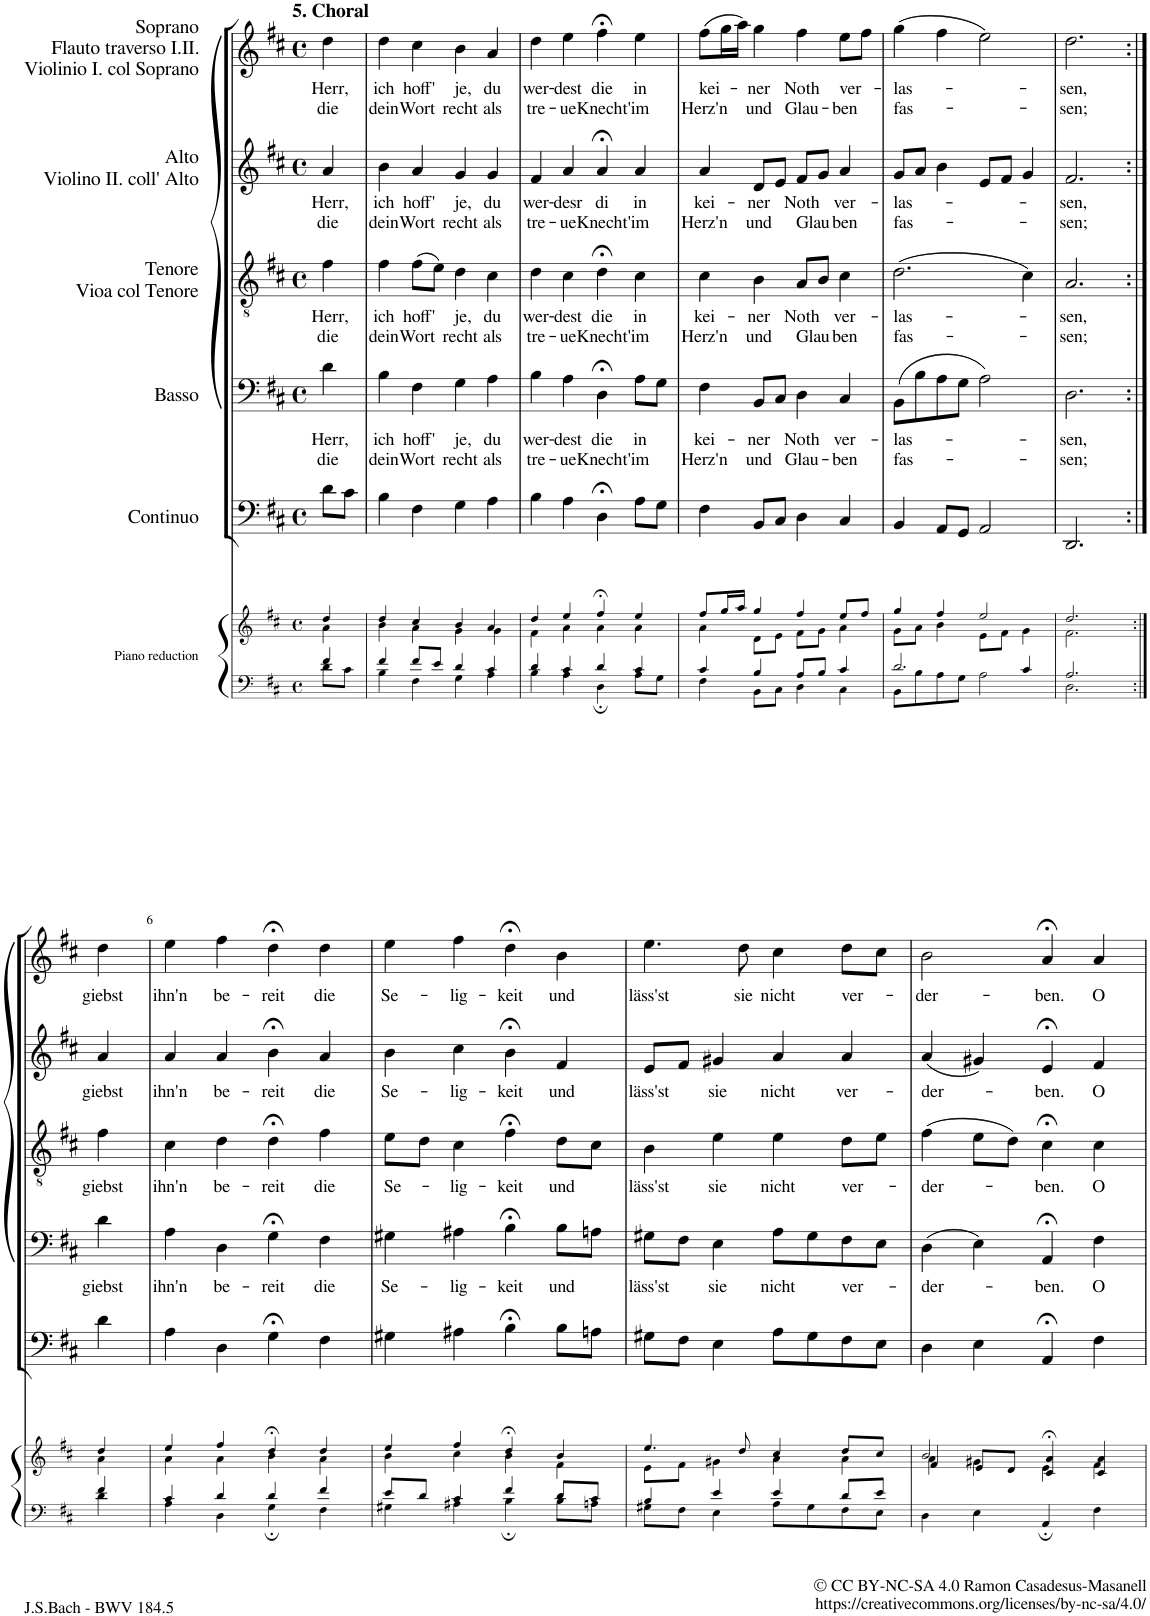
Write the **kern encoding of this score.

**kern	**kern	**kern	**kern	**text	**text	**kern	**text	**text	**kern	**text	**text	**kern	**text	**text
*part6	*part6	*part5	*part4	*part4	*part4	*part3	*part3	*part3	*part2	*part2	*part2	*part1	*part1	*part1
*staff7	*staff6	*staff5	*staff4	*staff4	*staff4	*staff3	*staff3	*staff3	*staff2	*staff2	*staff2	*staff1	*staff1	*staff1
*I"Piano reduction	*	*I"Continuo	*I"Basso	*	*	*I"Tenore Vioa col Tenore	*	*	*I"Alto Violino II. coll' Alto	*	*	*I"Soprano Flauto traverso I.II. Violinio I. col Soprano	*	*
*I'Pno	*	*	*	*	*	*	*	*	*	*	*	*	*	*
*stria5	*stria5	*	*	*	*	*	*	*	*	*	*	*	*	*
*clefF4	*clefG2	*clefF4	*clefF4	*	*	*clefGv2	*	*	*clefG2	*	*	*clefG2	*	*
*k[f#c#]	*k[f#c#]	*k[f#c#]	*k[f#c#]	*	*	*k[f#c#]	*	*	*k[f#c#]	*	*	*k[f#c#]	*	*
*M4/4	*M4/4	*M4/4	*M4/4	*	*	*M4/4	*	*	*M4/4	*	*	*M4/4	*	*
*met(c)	*met(c)	*met(c)	*met(c)	*	*	*met(c)	*	*	*met(c)	*	*	*met(c)	*	*
=	=	=	=	=	=	=	=	=	=	=	=	=	=	=
*^	*^	*	*	*	*	*	*	*	*	*	*	*	*	*
!	!	!	!	!	!	!	!	!	!	!	!	!	!	!LO:TX:a:B:t=5. Choral	!	!
!	!	!	!	!	!	!LO:LY:b	!LO:LY:b	!	!LO:LY:b	!LO:LY:b	!	!LO:LY:b	!LO:LY:b	!	!LO:LY:b	!LO:LY:b
4f#/	8d\L	4dd/	4a\	8d\L	4d\	Herr,	die	4f#\	Herr,	die	4a/	Herr,	die	4dd\	Herr,	die
.	8c#\J	.	.	8c#\J	.	.	.	.	.	.	.	.	.	.	.	.
=1	=1	=1	=1	=1	=1	=1	=1	=1	=1	=1	=1	=1	=1	=1	=1	=1
!	!	!	!	!	!	!LO:LY:b	!LO:LY:b	!	!LO:LY:b	!LO:LY:b	!	!LO:LY:b	!LO:LY:b	!	!LO:LY:b	!LO:LY:b
4f#/	4B\	4dd/	4b\	4B\	4B\	ich	dein	4f#\	ich	dein	4b\	ich	dein	4dd\	ich	dein
!	!	!	!	!	!	!LO:LY:b	!LO:LY:b	!	!LO:LY:b	!LO:LY:b	!	!LO:LY:b	!LO:LY:b	!	!LO:LY:b	!LO:LY:b
8f#/L	4F#\	4cc#/	4a\	4F#\	4F#\	hoff'	Wort	(8f#\L	hoff'	Wort	4a/	hoff'	Wort	4cc#\	hoff'	Wort
8e/J	.	.	.	.	.	.	.	8e\J)	.	.	.	.	.	.	.	.
!	!	!	!	!	!	!LO:LY:b	!LO:LY:b	!	!LO:LY:b	!LO:LY:b	!	!LO:LY:b	!LO:LY:b	!	!LO:LY:b	!LO:LY:b
4d/	4G\	4b/	4g\	4G\	4G\	je,	recht	4d\	je,	recht	4g/	je,	recht	4b\	je,	recht
!	!	!	!	!	!	!LO:LY:b	!LO:LY:b	!	!LO:LY:b	!LO:LY:b	!	!LO:LY:b	!LO:LY:b	!	!LO:LY:b	!LO:LY:b
4c#/	4A\	4a/	4g\	4A\	4A\	du	als	4c#\	du	als	4g/	du	als	4a/	du	als
=2	=2	=2	=2	=2	=2	=2	=2	=2	=2	=2	=2	=2	=2	=2	=2	=2
!	!	!	!	!	!	!LO:LY:b	!LO:LY:b	!	!LO:LY:b	!LO:LY:b	!	!LO:LY:b	!LO:LY:b	!	!LO:LY:b	!LO:LY:b
4d/	4B\	4dd/	4f#\	4B\	4B\	wer-	tre-	4d\	wer-	tre-	4f#/	wer-	tre-	4dd\	wer-	tre-
!	!	!	!	!	!	!LO:LY:b	!LO:LY:b	!	!LO:LY:b	!LO:LY:b	!	!LO:LY:b	!LO:LY:b	!	!LO:LY:b	!LO:LY:b
4c#/	4A\	4ee/	4a\	4A\	4A\	-dest	-ue	4c#\	-dest	-ue	4a/	-desr	-ue	4ee\	-dest	-ue
!	!	!	!	!	!	!LO:LY:b	!LO:LY:b	!	!LO:LY:b	!LO:LY:b	!	!LO:LY:b	!LO:LY:b	!	!LO:LY:b	!LO:LY:b
4d/	4D;\	4ff#;</	4a\	4D;<\	4D;<\	die	Knecht'	4d;<\	die	Knecht'	4a;</	di	Knecht'	4ff#;<\	die	Knecht'
!	!	!	!	!	!	!LO:LY:b	!LO:LY:b	!	!LO:LY:b	!LO:LY:b	!	!LO:LY:b	!LO:LY:b	!	!LO:LY:b	!LO:LY:b
4c#/	8A\L	4ee/	4a\	8A\L	8A\L	in	im	4c#\	in	im	4a/	in	im	4ee\	in	im
.	8G\J	.	.	8G\J	8G\J	.	.	.	.	.	.	.	.	.	.	.
=3	=3	=3	=3	=3	=3	=3	=3	=3	=3	=3	=3	=3	=3	=3	=3	=3
!	!	!	!	!	!	!LO:LY:b	!LO:LY:b	!	!LO:LY:b	!LO:LY:b	!	!LO:LY:b	!LO:LY:b	!	!LO:LY:b	!LO:LY:b
4c#/	4F#\	8ff#/L	4a\	4F#\	4F#\	kei-	Herz'n	4c#\	kei-	Herz'n	4a/	kei-	Herz'n	(8ff#\L	kei-	Herz'n
.	.	16gg/L	.	.	.	.	.	.	.	.	.	.	.	16gg\L	.	.
.	.	16aa/JJ	.	.	.	.	.	.	.	.	.	.	.	16aa\JJ)	.	.
!	!	!	!	!	!	!LO:LY:b	!LO:LY:b	!	!LO:LY:b	!LO:LY:b	!	!LO:LY:b	!LO:LY:b	!	!LO:LY:b	!LO:LY:b
4B/	8BB\L	4gg/	8d\L	8BB/L	8BB/L	-ner	und	4B\	-ner	und	8d/L	-ner	und	4gg\	-ner	und
.	8C#\J	.	8e\J	8C#/J	8C#/J	.	.	.	.	.	8e/J	.	.	.	.	.
!	!	!	!	!	!	!LO:LY:b	!LO:LY:b	!	!LO:LY:b	!LO:LY:b	!	!LO:LY:b	!LO:LY:b	!	!LO:LY:b	!LO:LY:b
8A/L	4D\	4ff#/	8f#\L	4D\	4D\	Noth	Glau-	8A/L	Noth	Glau-	8f#/L	Noth	Glau-	4ff#\	Noth	Glau-
8B/J	.	.	8g\J	.	.	.	.	8B/J	.	.	8g/J	.	.	.	.	.
!	!	!	!	!	!	!LO:LY:b	!LO:LY:b	!	!LO:LY:b	!LO:LY:b	!	!LO:LY:b	!LO:LY:b	!	!LO:LY:b	!LO:LY:b
4c#/	4C#\	8ee/L	4a\	4C#/	4C#/	ver-	-ben	4c#\	ver-	-ben	4a/	ver-	-ben	8ee\L	ver-	-ben
.	.	8ff#/J	.	.	.	.	.	.	.	.	.	.	.	8ff#\J	.	.
=4	=4	=4	=4	=4	=4	=4	=4	=4	=4	=4	=4	=4	=4	=4	=4	=4
!	!	!	!	!	!	!LO:LY:b	!LO:LY:b	!	!LO:LY:b	!LO:LY:b	!	!LO:LY:b	!LO:LY:b	!	!LO:LY:b	!LO:LY:b
2.d/	8BB\L	4gg/	8g\L	4BB/	(8BB\L	-las-	fas-	(2.d\	-las-	fas-	8g/L	-las-	fas-	(4gg\	-las-	fas-
.	8B\	.	8a\J	.	8B\	.	.	.	.	.	8a/J	.	.	.	.	.
.	8A\	4ff#/	4b\	8AA/L	8A\	.	.	.	.	.	4b\	.	.	4ff#\	.	.
.	8G\J	.	.	8GG/J	8G\J	.	.	.	.	.	.	.	.	.	.	.
.	2A\	2ee/	8e\L	2AA/	2A\)	.	.	.	.	.	8e/L	.	.	2ee\)	.	.
.	.	.	8f#\J	.	.	.	.	.	.	.	8f#/J	.	.	.	.	.
4c#/	.	.	4g\	.	.	.	.	4c#\)	.	.	4g/	.	.	.	.	.
=5	=5	=5	=5	=5	=5	=5	=5	=5	=5	=5	=5	=5	=5	=5	=5	=5
!	!	!	!	!	!	!LO:LY:b	!LO:LY:b	!	!LO:LY:b	!LO:LY:b	!	!LO:LY:b	!LO:LY:b	!	!LO:LY:b	!LO:LY:b
2.A/	2.D\	2.dd/	2.f#\	2.DD/	2.D\	-sen,	-sen;	2.A/	-sen,	-sen;	2.f#/	-sen,	-sen;	2.dd\	-sen,	-sen;
!!LO:LB:g=z
=5X1:|!	=5X1:|!	=5X1:|!	=5X1:|!	=5X1:|!	=5X1:|!	=5X1:|!	=5X1:|!	=5X1:|!	=5X1:|!	=5X1:|!	=5X1:|!	=5X1:|!	=5X1:|!	=5X1:|!	=5X1:|!	=5X1:|!
!	!	!	!	!	!	!LO:LY:b	!	!	!LO:LY:b	!	!	!LO:LY:b	!	!	!LO:LY:b	!
4f#/	4d\	4dd/	4a\	4d\	4d\	giebst	.	4f#\	giebst	.	4a/	giebst	.	4dd\	giebst	.
=6	=6	=6	=6	=6	=6	=6	=6	=6	=6	=6	=6	=6	=6	=6	=6	=6
!	!	!	!	!	!	!LO:LY:b	!	!	!LO:LY:b	!	!	!LO:LY:b	!	!	!LO:LY:b	!
4c#/	4A\	4ee/	4a\	4A\	4A\	ihn'n	.	4c#\	ihn'n	.	4a/	ihn'n	.	4ee\	ihn'n	.
!	!	!	!	!	!	!LO:LY:b	!	!	!LO:LY:b	!	!	!LO:LY:b	!	!	!LO:LY:b	!
4d/	4D\	4ff#/	4a\	4D\	4D\	be-	.	4d\	be-	.	4a/	be-	.	4ff#\	be-	.
!	!	!	!	!	!	!LO:LY:b	!	!	!LO:LY:b	!	!	!LO:LY:b	!	!	!LO:LY:b	!
4d;/	4G\	4dd;</	4b\	4G;<\	4G;<\	-reit	.	4d;<\	-reit	.	4b;<\	-reit	.	4dd;<\	-reit	.
!	!	!	!	!	!	!LO:LY:b	!	!	!LO:LY:b	!	!	!LO:LY:b	!	!	!LO:LY:b	!
4f#/	4F#\	4dd/	4a\	4F#\	4F#\	die	.	4f#\	die	.	4a/	die	.	4dd\	die	.
=7	=7	=7	=7	=7	=7	=7	=7	=7	=7	=7	=7	=7	=7	=7	=7	=7
!	!	!	!	!	!	!LO:LY:b	!	!	!LO:LY:b	!	!	!LO:LY:b	!	!	!LO:LY:b	!
8e/L	4G#X\	4ee/	4b\	4G#X\	4G#X\	Se-	.	8e\L	Se-	.	4b\	Se-	.	4ee\	Se-	.
8d/J	.	.	.	.	.	.	.	8d\J	.	.	.	.	.	.	.	.
!	!	!	!	!	!	!LO:LY:b	!	!	!LO:LY:b	!	!	!LO:LY:b	!	!	!LO:LY:b	!
4c#/	4A#X\	4ff#/	4cc#\	4A#X\	4A#X\	-lig-	.	4c#\	-lig-	.	4cc#\	-lig-	.	4ff#\	-lig-	.
!	!	!	!	!	!	!LO:LY:b	!	!	!LO:LY:b	!	!	!LO:LY:b	!	!	!LO:LY:b	!
4f#;/	4B\	4dd;</	4b\	4B;<\	4B;<\	-keit	.	4f#;<\	-keit	.	4b;<\	-keit	.	4dd;<\	-keit	.
!	!	!	!	!	!	!LO:LY:b	!	!	!LO:LY:b	!	!	!LO:LY:b	!	!	!LO:LY:b	!
8d/L	8B\L	4b/	4f#\	8B\L	8B\L	und	.	8d\L	und	.	4f#/	und	.	4b\	und	.
8c#/J	8An\J	.	.	8An\J	8An\J	.	.	8c#\J	.	.	.	.	.	.	.	.
=8	=8	=8	=8	=8	=8	=8	=8	=8	=8	=8	=8	=8	=8	=8	=8	=8
!	!	!	!	!	!	!LO:LY:b	!	!	!LO:LY:b	!	!	!LO:LY:b	!	!	!LO:LY:b	!
4B/	8G#X\L	4.ee/	8e\L	8G#X\L	8G#X\L	läss'st	.	4B\	läss'st	.	8e/L	läss'st	.	4.ee\	läss'st	.
.	8F#\J	.	8f#\J	8F#\J	8F#\J	.	.	.	.	.	8f#/J	.	.	.	.	.
!	!	!	!	!	!	!LO:LY:b	!	!	!LO:LY:b	!	!	!LO:LY:b	!	!	!	!
4e/	4E\	.	4g#X\	4E\	4E\	sie	.	4e\	sie	.	4g#X/	sie	.	.	.	.
!	!	!	!	!	!	!	!	!	!	!	!	!	!	!	!LO:LY:b	!
.	.	8dd/	.	.	.	.	.	.	.	.	.	.	.	8dd\	sie	.
!	!	!	!	!	!	!LO:LY:b	!	!	!LO:LY:b	!	!	!LO:LY:b	!	!	!LO:LY:b	!
4e/	8A\L	4cc#/	4a\	8A\L	8A\L	nicht	.	4e\	nicht	.	4a/	nicht	.	4cc#\	nicht	.
.	8G#\	.	.	8G#\	8G#\	.	.	.	.	.	.	.	.	.	.	.
!	!	!	!	!	!	!LO:LY:b	!	!	!LO:LY:b	!	!	!LO:LY:b	!	!	!LO:LY:b	!
8d/L	8F#\	8dd/L	4a\	8F#\	8F#\	ver-	.	8d\L	ver-	.	4a/	ver-	.	8dd\L	ver-	.
8e/J	8E\J	8cc#/J	.	8E\J	8E\J	.	.	8e\J	.	.	.	.	.	8cc#\J	.	.
=9	=9	=9	=9	=9	=9	=9	=9	=9	=9	=9	=9	=9	=9	=9	=9	=9
*	*	*	*^	*	*	*	*	*	*	*	*	*	*	*	*	*
!	!	!	!	!	!	!	!LO:LY:b	!	!	!LO:LY:b	!	!	!LO:LY:b	!	!	!LO:LY:b	!
*v	*v	*	*	*	*	*	*	*	*	*	*	*	*	*	*	*	*
4D\	2b/	4a\	4f#/	4D\	(4D\	-der-	.	(4f#\	-der-	.	(4a/	-der-	.	2b\	-der-	.
4E\	.	4g#X\	8e/L	4E\	4E\)	.	.	8e\L	.	.	4g#X/)	.	.	.	.	.
.	.	.	8d/J	.	.	.	.	8d\J)	.	.	.	.	.	.	.	.
!	!	!	!	!	!	!LO:LY:b	!	!	!LO:LY:b	!	!	!LO:LY:b	!	!	!LO:LY:b	!
4AA;/	4c#/;< 4a/;<	4e\	2ryy	4AA;</	4AA;</	-ben.	.	4c#;<\	-ben.	.	4e;</	-ben.	.	4a;</	-ben.	.
!	!	!	!	!	!	!LO:LY:b	!	!	!LO:LY:b	!	!	!LO:LY:b	!	!	!LO:LY:b	!
4F#\	4c#/ 4a/	4f#\	.	4F#\	4F#\	O	.	4c#\	O	.	4f#/	O	.	4a/	O	.
*	*v	*v	*v	*	*	*	*	*	*	*	*	*	*	*	*	*
=	=	=	=	=	=	=	=	=	=	=	=	=	=	=
*-	*-	*-	*-	*-	*-	*-	*-	*-	*-	*-	*-	*-	*-	*-
